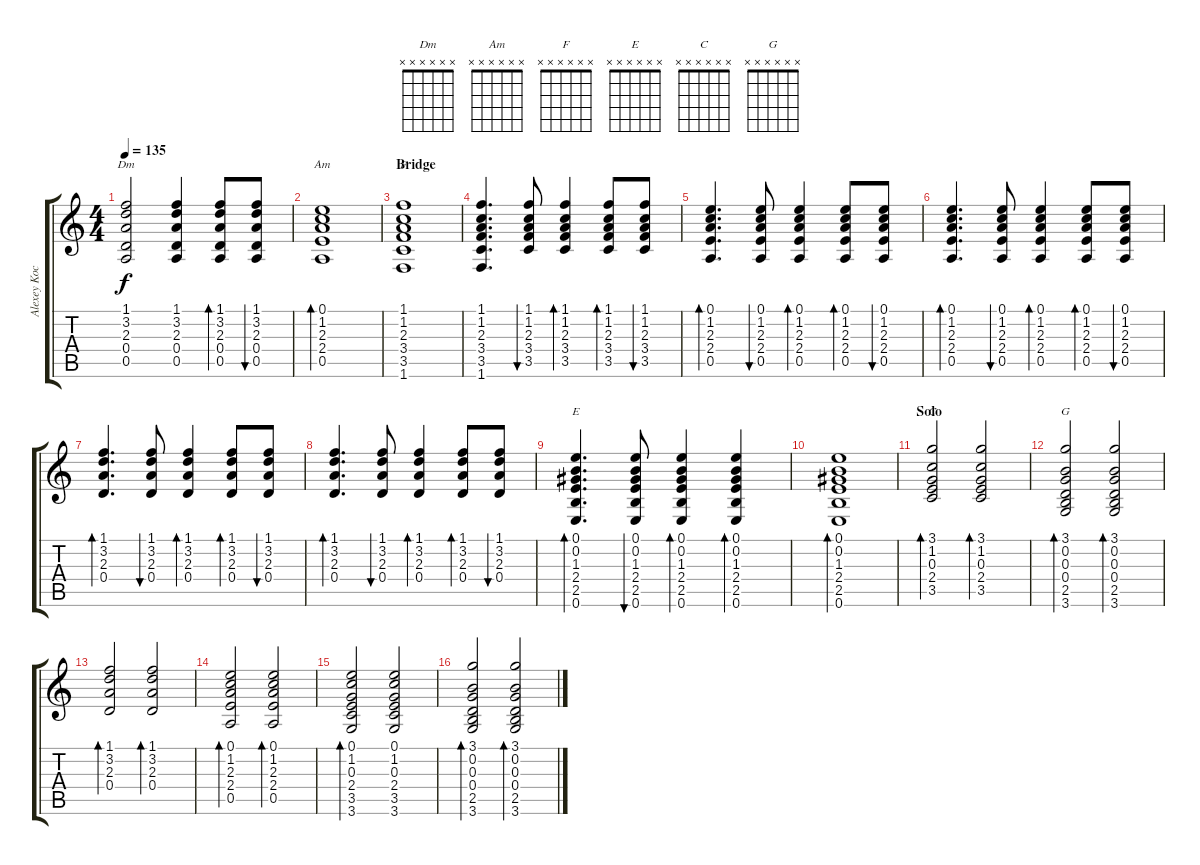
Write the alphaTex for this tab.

\track ("Alexey Kochergin" "Alexey Koc") {instrument acousticguitarnylon}
\staff {score tabs}
\tuning (E4 B3 G3 D3 A2 E2) {hide}
\chord ("Dm" x x x x x x)
\chord ("Am" x x x x x x)
\chord ("F" x x x x x x)
\chord ("E" x x x x x x)
\chord ("C" x x x x x x)
\chord ("G" x x x x x x)
\ts (4 4)
\tempo 135
\clef g2
\ks c
(1.1 3.2 2.3 0.4 0.5).2{ch "Dm" dy f} (1.1 3.2 2.3 0.4 0.5).4 (1.1 3.2 2.3 0.4 0.5).8{bd 60} (1.1 3.2 2.3 0.4 0.5).8{bu 60} |
(0.1 1.2 2.3 2.4 0.5).1{bd 60 ch "Am"} |
\section ("" "Bridge")
(1.1 1.2 2.3 3.4 3.5 1.6).1{ch "F"} |
(1.1 1.2 2.3 3.4 3.5 1.6).4{d} (1.1 1.2 2.3 3.4 3.5).8{bu 60} (1.1 1.2 2.3 3.4 3.5).4{bd 60} (1.1 1.2 2.3 3.4 3.5).8{bd 60} (1.1 1.2 2.3 3.4 3.5).8{bu 60} |
(0.1 1.2 2.3 2.4 0.5).4{d bd 60} (0.1 1.2 2.3 2.4 0.5).8{bu 60} (0.1 1.2 2.3 2.4 0.5).4{bd 60} (0.1 1.2 2.3 2.4 0.5).8{bd 60} (0.1 1.2 2.3 2.4 0.5).8{bu 60} |
(0.1 1.2 2.3 2.4 0.5).4{d bd 60} (0.1 1.2 2.3 2.4 0.5).8{bu 60} (0.1 1.2 2.3 2.4 0.5).4{bd 60} (0.1 1.2 2.3 2.4 0.5).8{bd 60} (0.1 1.2 2.3 2.4 0.5).8{bu 60} |
(1.1 3.2 2.3 0.4).4{d bd 60} (1.1 3.2 2.3 0.4).8{bu 60} (1.1 3.2 2.3 0.4).4{bd 60} (1.1 3.2 2.3 0.4).8{bd 60} (1.1 3.2 2.3 0.4).8{bu 60} |
(1.1 3.2 2.3 0.4).4{d bd 60} (1.1 3.2 2.3 0.4).8{bu 60} (1.1 3.2 2.3 0.4).4{bd 60} (1.1 3.2 2.3 0.4).8{bd 60} (1.1 3.2 2.3 0.4).8{bu 60} |
(0.1 0.2 1.3 2.4 2.5 0.6).4{d bd 60 ch "E"} (0.1 0.2 1.3 2.4 2.5 0.6).8{bu 60} (0.1 0.2 1.3 2.4 2.5 0.6).4{bd 60} (0.1 0.2 1.3 2.4 2.5 0.6).4{bd 60} |
(0.1 0.2 1.3 2.4 2.5 0.6).1{bd 60} |
\section ("" "Solo")
(3.1 1.2 0.3 2.4 3.5).2{bd 60 ch "C"} (3.1 1.2 0.3 2.4 3.5).2{bd 60} |
(3.1 0.2 0.3 0.4 2.5 3.6).2{bd 60 ch "G"} (3.1 0.2 0.3 0.4 2.5 3.6).2{bd 60} |
(1.1 3.2 2.3 0.4).2{bd 60} (1.1 3.2 2.3 0.4).2{bd 60} |
(0.1 1.2 2.3 2.4 0.5).2{bd 60} (0.1 1.2 2.3 2.4 0.5).2{bd 60} |
(0.1 1.2 0.3 2.4 3.5 3.6).2{bd 60} (0.1 1.2 0.3 2.4 3.5 3.6).2 |
(3.1 0.2 0.3 0.4 2.5 3.6).2{bd 60} (3.1 0.2 0.3 0.4 2.5 3.6).2{bd 60}
